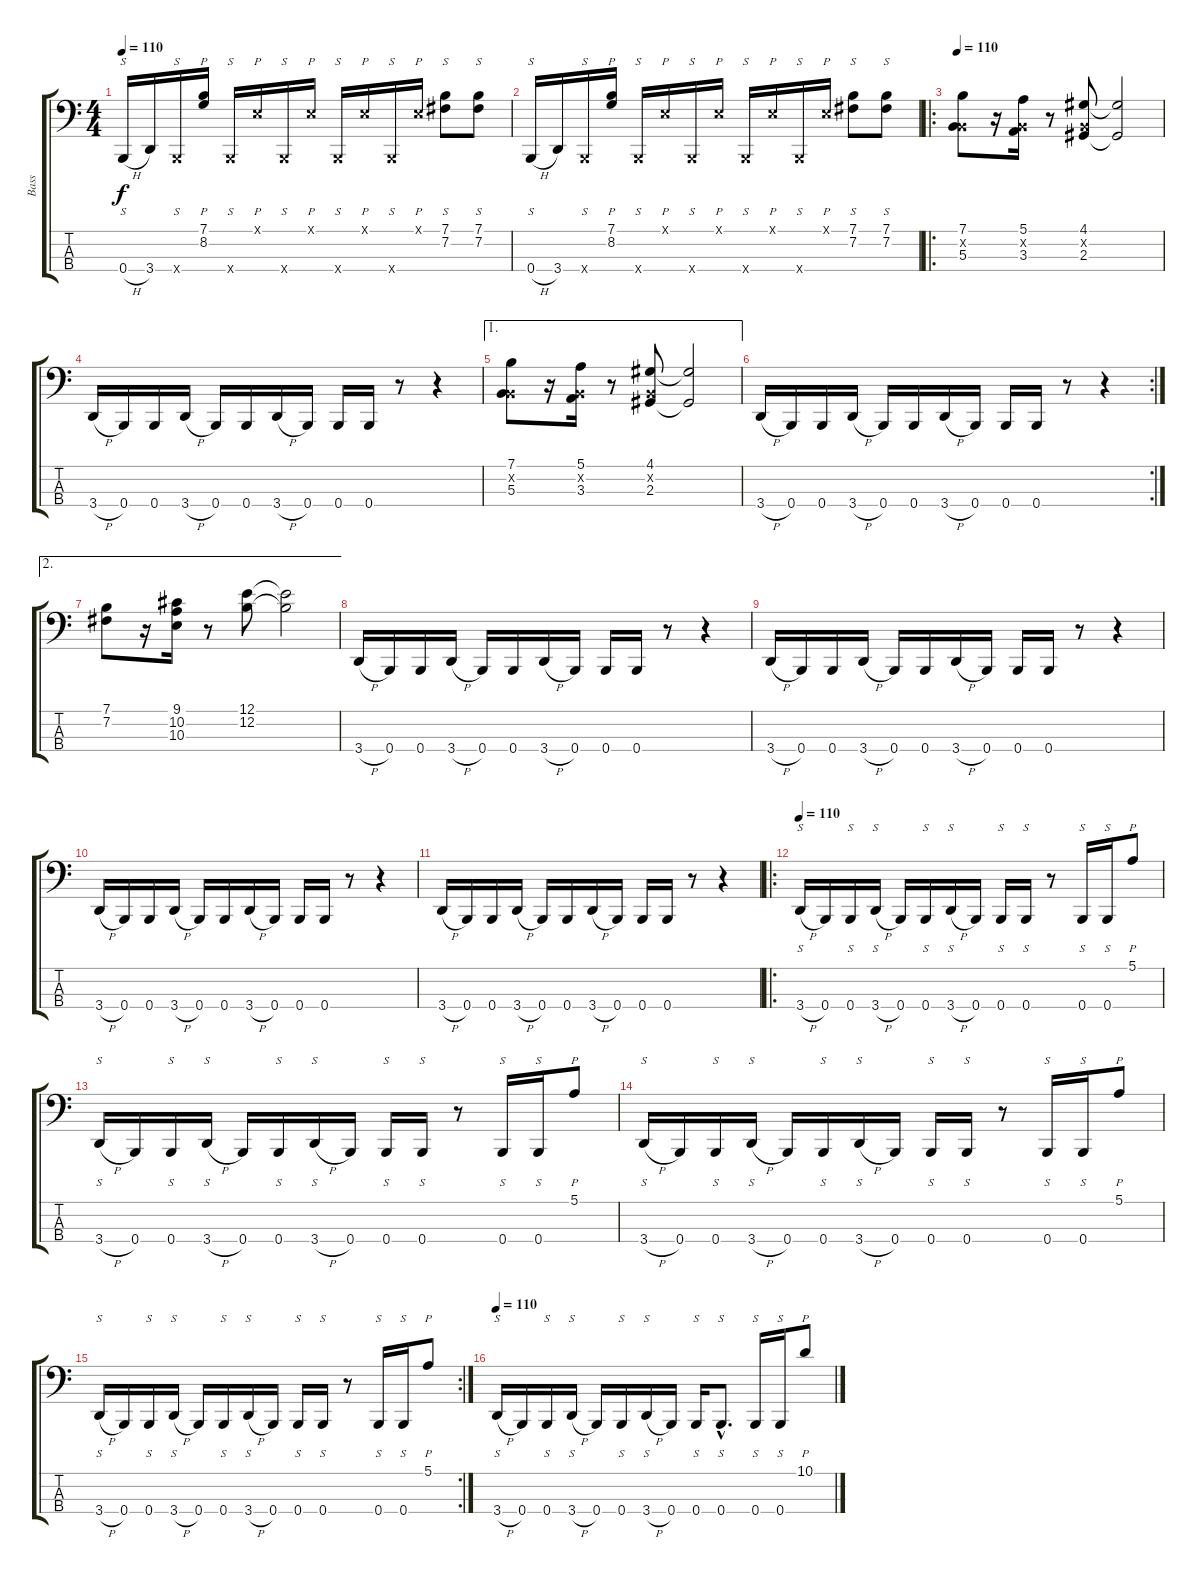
\track ("Bass" "Bass") {instrument slapbass1}
\staff {score tabs}
\tuning (E2 B1 Gb1 B0) {hide}
\ts (4 4)
\tempo 110
\clef f4
\ks c
0.4{h}.16{s dy f} 3.4.16 0.4{x}.16{s} (7.1 8.2).16{p} 0.4{x}.16{s} 0.1{x}.16{p} 0.4{x}.16{s} 0.1{x}.16{p} 0.4{x}.16{s} 0.1{x}.16{p} 0.4{x}.16{s} 0.1{x}.16{p} (7.1 7.2).8{s} (7.1 7.2).8{s} |
0.4{h}.16{s} 3.4.16 0.4{x}.16{s} (7.1 8.2).16{p} 0.4{x}.16{s} 0.1{x}.16{p} 0.4{x}.16{s} 0.1{x}.16{p} 0.4{x}.16{s} 0.1{x}.16{p} 0.4{x}.16{s} 0.1{x}.16{p} (7.1 7.2).8{s} (7.1 7.2).8{s} |
\ro
\tempo 110
(7.1 0.2{x} 5.3).8 r.16 (5.1 0.2{x} 3.3).16 r.8 (4.1 0.2{x} 2.3).8 (4.1{t} 2.3{t}).2 |
3.4{h}.16 0.4.16 0.4.16 3.4{h}.16 0.4.16 0.4.16 3.4{h}.16 0.4.16 0.4.16 0.4.16 r.8 r.4 |
\ae 1
(7.1 0.2{x} 5.3).8 r.16 (5.1 0.2{x} 3.3).16 r.8 (4.1 0.2{x} 2.3).8 (4.1{t} 2.3{t}).2 |
\rc 2
3.4{h}.16 0.4.16 0.4.16 3.4{h}.16 0.4.16 0.4.16 3.4{h}.16 0.4.16 0.4.16 0.4.16 r.8 r.4 |
\ae 2
(7.1 7.2).8 r.16 (9.1 10.2 10.3).16 r.8 (12.1 12.2).8 (12.1{t} 12.2{t}).2 |
3.4{h}.16 0.4.16 0.4.16 3.4{h}.16 0.4.16 0.4.16 3.4{h}.16 0.4.16 0.4.16 0.4.16 r.8 r.4 |
3.4{h}.16 0.4.16 0.4.16 3.4{h}.16 0.4.16 0.4.16 3.4{h}.16 0.4.16 0.4.16 0.4.16 r.8 r.4 |
3.4{h}.16 0.4.16 0.4.16 3.4{h}.16 0.4.16 0.4.16 3.4{h}.16 0.4.16 0.4.16 0.4.16 r.8 r.4 |
3.4{h}.16 0.4.16 0.4.16 3.4{h}.16 0.4.16 0.4.16 3.4{h}.16 0.4.16 0.4.16 0.4.16 r.8 r.4 |
\ro
\tempo 110
3.4{h}.16{s} 0.4.16 0.4.16{s} 3.4{h}.16{s} 0.4.16 0.4.16{s} 3.4{h}.16{s} 0.4.16 0.4.16{s} 0.4.16{s} r.8 0.4.16{s} 0.4.16{s} 5.1.8{p} |
3.4{h}.16{s} 0.4.16 0.4.16{s} 3.4{h}.16{s} 0.4.16 0.4.16{s} 3.4{h}.16{s} 0.4.16 0.4.16{s} 0.4.16{s} r.8 0.4.16{s} 0.4.16{s} 5.1.8{p} |
3.4{h}.16{s} 0.4.16 0.4.16{s} 3.4{h}.16{s} 0.4.16 0.4.16{s} 3.4{h}.16{s} 0.4.16 0.4.16{s} 0.4.16{s} r.8 0.4.16{s} 0.4.16{s} 5.1.8{p} |
\rc 2
3.4{h}.16{s} 0.4.16 0.4.16{s} 3.4{h}.16{s} 0.4.16 0.4.16{s} 3.4{h}.16{s} 0.4.16 0.4.16{s} 0.4.16{s} r.8 0.4.16{s} 0.4.16{s} 5.1.8{p} |
\tempo 110
3.4{h}.16{s} 0.4.16 0.4.16{s} 3.4{h}.16{s} 0.4.16 0.4.16{s} 3.4{h}.16{s} 0.4.16 0.4.16{s} 0.4{hac}.8{s d} 0.4.16{s} 0.4.16{s} 10.1.8{p}
